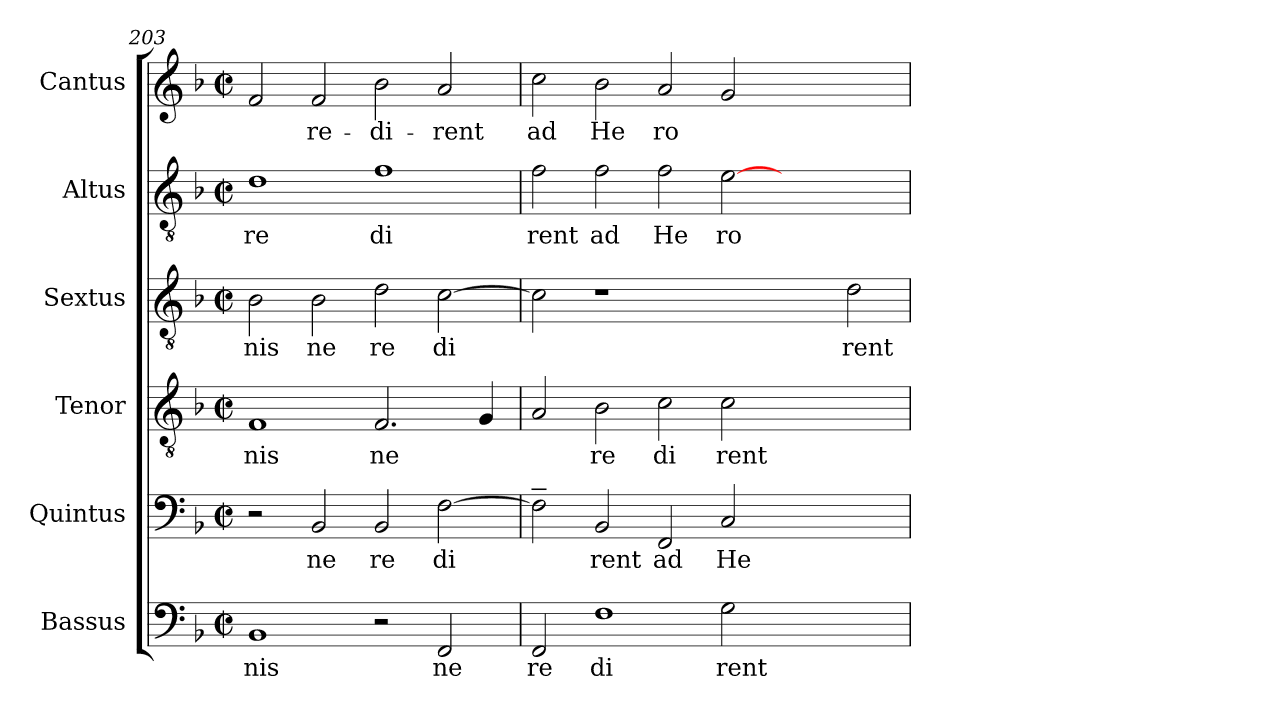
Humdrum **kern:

**kern	**text	**kern	**text	**kern	**text	**kern	**text	**kern	**text	**kern	**text
*part6	*part6	*part5	*part5	*part4	*part4	*part3	*part3	*part2	*part2	*part1	*part1
*staff6	*staff6	*staff5	*staff5	*staff4	*staff4	*staff3	*staff3	*staff2	*staff2	*staff1	*staff1
*I"Bassus	*	*I"Quintus	*	*I"Tenor	*	*I"Sextus	*	*I"Altus	*	*I"Cantus	*
*I'Bassus	*	*I'Quintus	*	*I'Tenor	*	*I'Sextus	*	*I'Altus	*	*I'Cantus	*
*clefF4	*	*clefF4	*	*clefGv2	*	*clefGv2	*	*clefGv2	*	*clefG2	*
*k[b-]	*	*k[b-]	*	*k[b-]	*	*k[b-]	*	*k[b-]	*	*k[b-]	*
*F:	*	*F:	*	*F:	*	*F:	*	*F:	*	*F:	*
*M2/2	*	*M2/2	*	*M2/2	*	*M2/2	*	*M2/2	*	*M2/2	*
*met(c|)	*	*met(c|)	*	*met(c|)	*	*met(c|)	*	*met(c|)	*	*met(c|)	*
=203	=203	=203	=203	=203	=203	=203	=203	=203	=203	=203	=203
!	!LO:LY:b:cj	!	!	!	!LO:LY:b:cj	!	!LO:LY:b:cj	!	!LO:LY:b:cj	!	!
1BB-	-nis	2r	.	1F	-nis	2B-\	nis	1d	re	2f/	.
!	!	!	!LO:LY:b:cj	!	!	!	!LO:LY:b:cj	!	!	!	!LO:LY:b:cj
.	.	2BB-/	ne	.	.	2B-\	ne	.	.	2f/	re-
!	!	!	!LO:LY:b:cj	!	!LO:LY:b:cj	!	!LO:LY:b:cj	!	!LO:LY:b:cj	!	!LO:LY:b:cj
2r	.	2BB-/	re	2.F/	ne	2d\	re	1f	di	2b-\	-di-
!	!LO:LY:b:cj	!	!LO:LY:b:cj	!	!	!	!LO:LY:b:cj	!	!	!	!LO:LY:b:cj
2FF/	ne	[>2F\	di	.	.	[<2c\	di	.	.	2a/	-rent
.	.	.	.	4G/	.	.	.	.	.	.	.
!!LO:LB:g=z
=204	=204	=204	=204	=204	=204	=204	=204	=204	=204	=204	=204
!	!LO:LY:b:cj	!	!	!	!	!	!	!	!LO:LY:b:cj	!	!LO:LY:b:cj
2FF/	re	2F~>\]	.	2A/	.	2c\]	.	2f\	rent	2cc\	ad
!	!LO:LY:b:cj	!	!LO:LY:b:cj	!	!LO:LY:b:cj	!LO:N:vis=1	!	!	!LO:LY:b:cj	!	!LO:LY:b:cj
1F	di	2BB-/	rent	2B-\	re	0r	.	2f\	ad	2b-\	He
!	!	!	!LO:LY:b:cj	!	!LO:LY:b:cj	!	!	!	!LO:LY:b:cj	!	!LO:LY:b:cj
.	.	2FF/	ad	2c\	di	.	.	2f\	He	2a/	ro
!	!LO:LY:b:cj	!	!LO:LY:b:cj	!	!LO:LY:b:cj	!	!	!	!LO:LY:b:cj	!	!
2G\	rent	2C/	He	2c\	rent	.	.	[>2e\	ro	2g/	.
1ryy	.	1ryy	.	1ryy	.	.	.	1ryy	.	1ryy	.
!	!	!	!	!	!	!	!LO:LY:b:cj	!	!	!	!
.	.	.	.	.	.	2d\	rent	.	.	.	.
=	=	=	=	=	=	=	=	=	=	=	=
*-	*-	*-	*-	*-	*-	*-	*-	*-	*-	*-	*-
